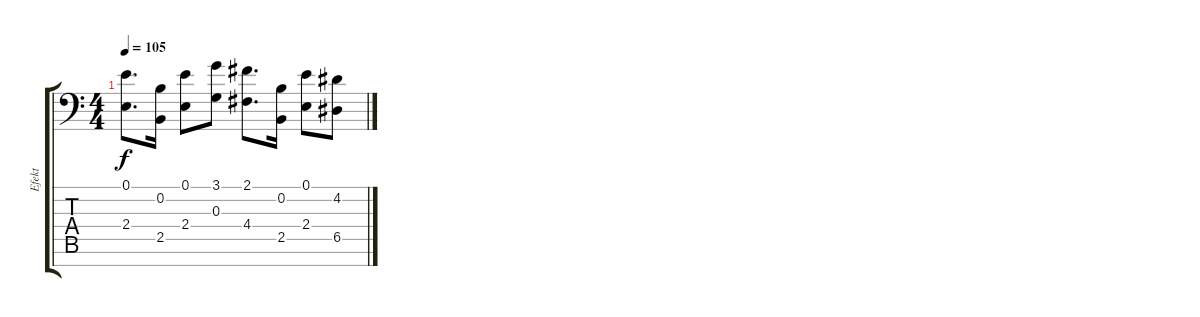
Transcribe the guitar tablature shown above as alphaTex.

\track ("Efekt" "Efekt") {instrument lead1square}
\staff {score tabs}
\tuning (E4 B3 G3 D3 A2 E2 A1) {hide}
\ts (4 4)
\tempo 105
\clef f4
\ks c
(0.1 2.4).8{d dy f} (0.2 2.5).16 (0.1 2.4).8 (3.1 0.3).8 (2.1 4.4).8{d} (0.2 2.5).16 (0.1 2.4).8 (4.2 6.5).8
